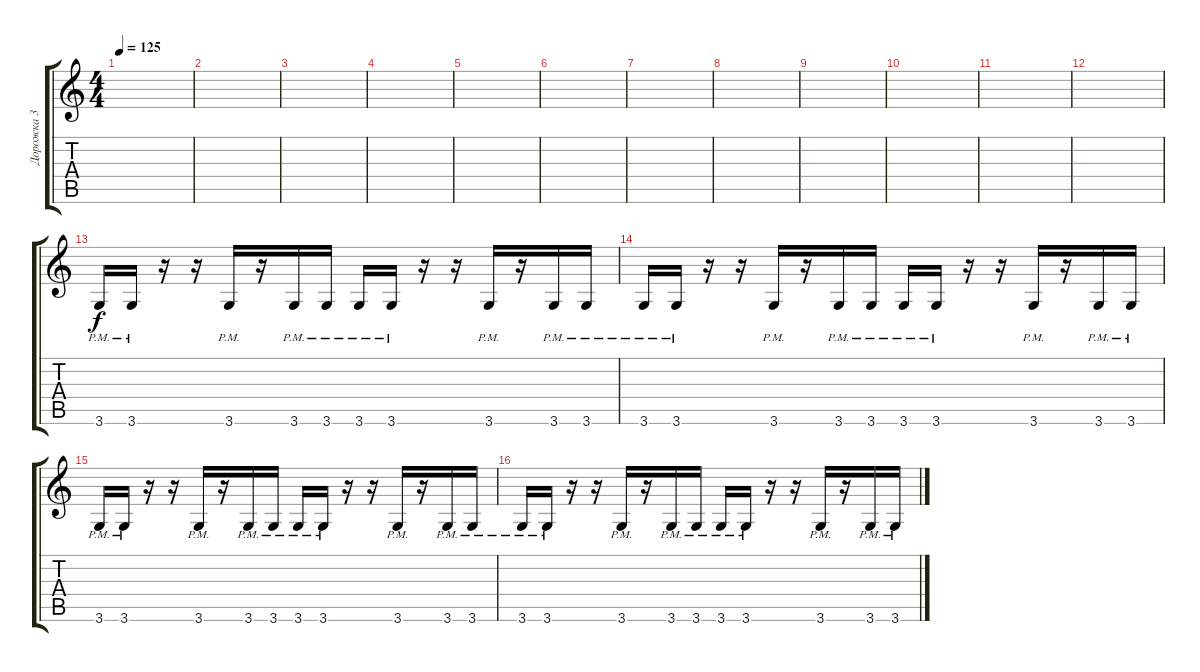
\track ("Дорожка 3" "Дорожка 3") {instrument distortionguitar}
\staff {score tabs}
\tuning (E4 B3 G3 D3 A2 E2) {hide}
\ts (4 4)
\tempo 125
\clef g2
\ks c
|
|
|
|
|
|
|
|
|
|
|
|
3.6{pm}.16 3.6{pm}.16 r.16 r.16 3.6{pm}.16 r.16 3.6{pm}.16 3.6{pm}.16 3.6{pm}.16 3.6{pm}.16 r.16 r.16 3.6{pm}.16 r.16 3.6{pm}.16 3.6{pm}.16 |
3.6{pm}.16 3.6{pm}.16 r.16 r.16 3.6{pm}.16 r.16 3.6{pm}.16 3.6{pm}.16 3.6{pm}.16 3.6{pm}.16 r.16 r.16 3.6{pm}.16 r.16 3.6{pm}.16 3.6{pm}.16 |
3.6{pm}.16 3.6{pm}.16 r.16 r.16 3.6{pm}.16 r.16 3.6{pm}.16 3.6{pm}.16 3.6{pm}.16 3.6{pm}.16 r.16 r.16 3.6{pm}.16 r.16 3.6{pm}.16 3.6{pm}.16 |
3.6{pm}.16 3.6{pm}.16 r.16 r.16 3.6{pm}.16 r.16 3.6{pm}.16 3.6{pm}.16 3.6{pm}.16 3.6{pm}.16 r.16 r.16 3.6{pm}.16 r.16 3.6{pm}.16 3.6{pm}.16
